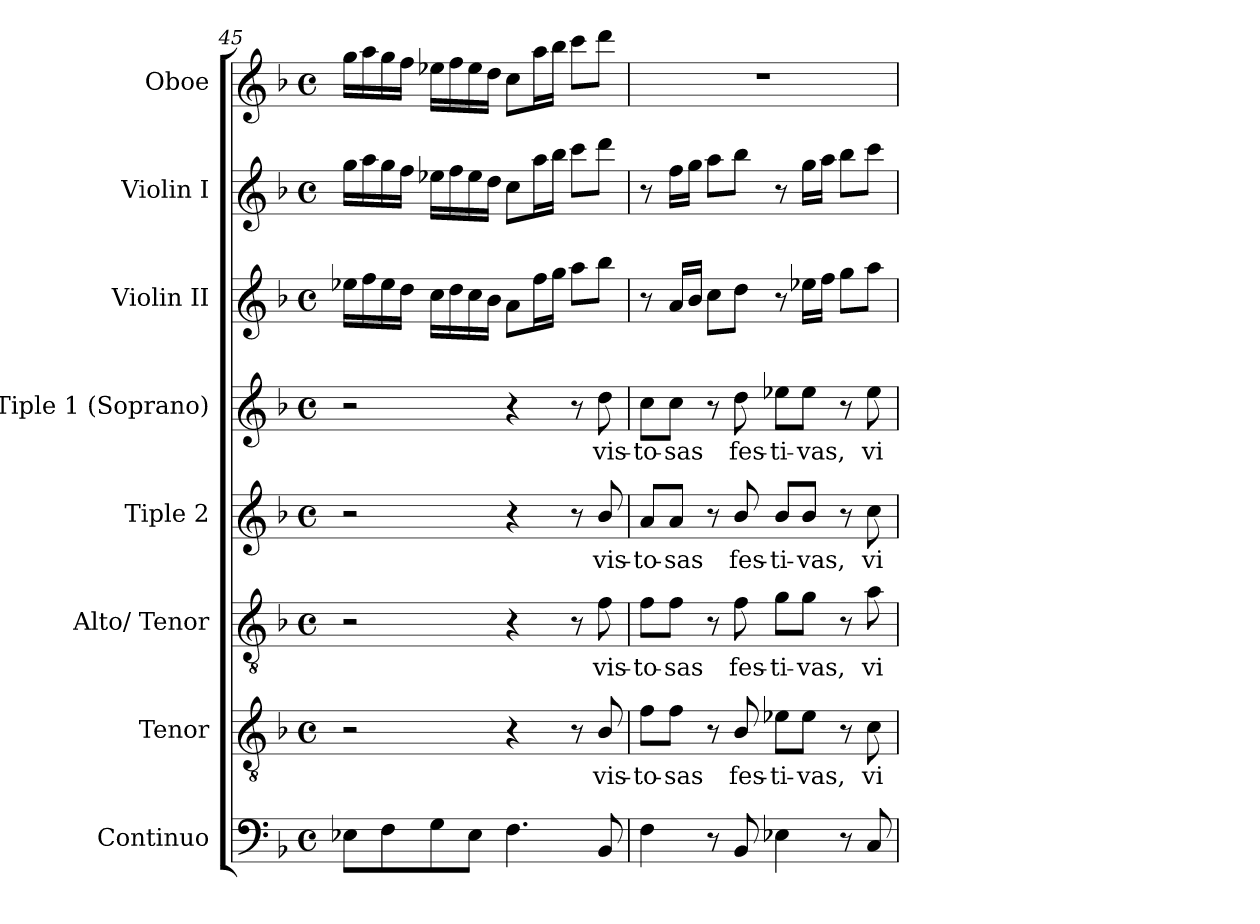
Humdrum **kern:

**kern	**kern	**text	**kern	**text	**kern	**text	**kern	**text	**kern	**kern	**kern
*part8	*part7	*part7	*part6	*part6	*part5	*part5	*part4	*part4	*part3	*part2	*part1
*staff8	*staff7	*staff7	*staff6	*staff6	*staff5	*staff5	*staff4	*staff4	*staff3	*staff2	*staff1
*I"Continuo	*I"Tenor	*	*I"Alto/ Tenor	*	*I"Tiple 2	*	*I"Tiple  1 (Soprano)	*	*I"Violin II	*I"Violin I	*I"Oboe
*I'Cont.	*I'T.	*	*I'A.	*	*	*	*I'S1.	*	*I'Vln. II	*I'Vln. I	*I'Ob.
*clefF4	*clefGv2	*	*clefGv2	*	*clefG2	*	*clefG2	*	*clefG2	*clefG2	*clefG2
*	*ITrd7c12	*	*ITrd7c12	*	*	*	*	*	*	*	*
*k[b-]	*k[b-]	*	*k[b-]	*	*k[b-]	*	*k[b-]	*	*k[b-]	*k[b-]	*k[b-]
*F:	*F:	*	*F:	*	*F:	*	*F:	*	*F:	*F:	*F:
*M4/4	*M4/4	*	*M4/4	*	*M4/4	*	*M4/4	*	*M4/4	*M4/4	*M4/4
*met(c)	*met(c)	*	*met(c)	*	*met(c)	*	*met(c)	*	*met(c)	*met(c)	*met(c)
=45	=45	=45	=45	=45	=45	=45	=45	=45	=45	=45	=45
8E-Xi\L	2r	.	2r	.	2r	.	2r	.	16ee-Xi\LL	16ggi\LL	16ggi\LL
.	.	.	.	.	.	.	.	.	16ffi\	16aai\	16aai\
8Fi\	.	.	.	.	.	.	.	.	16ee-i\	16ggi\	16ggi\
.	.	.	.	.	.	.	.	.	16ddi\JJ	16ffi\JJ	16ffi\JJ
8Gi\	.	.	.	.	.	.	.	.	16cci\LL	16ee-Xi\LL	16ee-Xi\LL
.	.	.	.	.	.	.	.	.	16ddi\	16ffi\	16ffi\
8E-i\J	.	.	.	.	.	.	.	.	16cci\	16ee-i\	16ee-i\
.	.	.	.	.	.	.	.	.	16b-i\JJ	16ddi\JJ	16ddi\JJ
4.Fi\	4r	.	4r	.	4r	.	4r	.	8ai\L	8cci\L	8cci\L
.	.	.	.	.	.	.	.	.	16ffi\L	16aai\L	16aai\L
.	.	.	.	.	.	.	.	.	16ggi\JJ	16bb-i\JJ	16bb-i\JJ
.	8r	.	8r	.	8r	.	8r	.	8aai\L	8ccci\L	8ccci\L
!	!	!LO:LY:b:color=#000000	!	!	!	!	!	!	!	!	!
!	!	!	!	!LO:LY:b:color=#000000	!	!	!	!	!	!	!
!	!	!	!	!	!	!LO:LY:b:color=#000000	!	!	!	!	!
!	!	!	!	!	!	!	!	!LO:LY:b:color=#000000	!	!	!
8BB-i/	8BB-i/	vis-	8Fi\	vis-	8b-i/	vis-	8ddi\	vis-	8bb-i\J	8dddi\J	8dddi\J
!!LO:PB:g=z
=46	=46	=46	=46	=46	=46	=46	=46	=46	=46	=46	=46
!	!	!LO:LY:b:color=#000000	!	!	!	!	!	!	!	!	!
!	!	!	!	!LO:LY:b:color=#000000	!	!	!	!	!	!	!
!	!	!	!	!	!	!LO:LY:b:color=#000000	!	!	!	!	!
!	!	!	!	!	!	!	!	!LO:LY:b:color=#000000	!	!	!
4Fi\	8Fi\L	-to-	8Fi\L	-to-	8ai/L	-to-	8cci\L	-to-	8r	8r	1r
!	!	!LO:LY:b:color=#000000	!	!	!	!	!	!	!	!	!
!	!	!	!	!LO:LY:b:color=#000000	!	!	!	!	!	!	!
!	!	!	!	!	!	!LO:LY:b:color=#000000	!	!	!	!	!
!	!	!	!	!	!	!	!	!LO:LY:b:color=#000000	!	!	!
.	8Fi\J	-sas	8Fi\J	-sas	8ai/J	-sas	8cci\J	-sas	16ai/LL	16ffi\LL	.
.	.	.	.	.	.	.	.	.	16b-i/JJ	16ggi\JJ	.
8r	8r	.	8r	.	8r	.	8r	.	8cci\L	8aai\L	.
!	!	!LO:LY:b:color=#000000	!	!	!	!	!	!	!	!	!
!	!	!	!	!LO:LY:b:color=#000000	!	!	!	!	!	!	!
!	!	!	!	!	!	!LO:LY:b:color=#000000	!	!	!	!	!
!	!	!	!	!	!	!	!	!LO:LY:b:color=#000000	!	!	!
8BB-i/	8BB-i/	fes-	8Fi\	fes-	8b-i/	fes-	8ddi\	fes-	8ddi\J	8bb-i\J	.
!	!	!LO:LY:b:color=#000000	!	!	!	!	!	!	!	!	!
!	!	!	!	!LO:LY:b:color=#000000	!	!	!	!	!	!	!
!	!	!	!	!	!	!LO:LY:b:color=#000000	!	!	!	!	!
!	!	!	!	!	!	!	!	!LO:LY:b:color=#000000	!	!	!
4E-Xi\	8E-Xi\L	-ti-	8Gi\L	-ti-	8b-i/L	-ti-	8ee-Xi\L	-ti-	8r	8r	.
!	!	!LO:LY:b:color=#000000	!	!	!	!	!	!	!	!	!
!	!	!	!	!LO:LY:b:color=#000000	!	!	!	!	!	!	!
!	!	!	!	!	!	!LO:LY:b:color=#000000	!	!	!	!	!
!	!	!	!	!	!	!	!	!LO:LY:b:color=#000000	!	!	!
.	8E-i\J	-vas,	8Gi\J	-vas,	8b-i/J	-vas,	8ee-i\J	-vas,	16ee-Xi\LL	16ggi\LL	.
.	.	.	.	.	.	.	.	.	16ffi\JJ	16aai\JJ	.
8r	8r	.	8r	.	8r	.	8r	.	8ggi\L	8bb-i\L	.
!	!	!LO:LY:b:color=#000000	!	!	!	!	!	!	!	!	!
!	!	!	!	!LO:LY:b:color=#000000	!	!	!	!	!	!	!
!	!	!	!	!	!	!LO:LY:b:color=#000000	!	!	!	!	!
!	!	!	!	!	!	!	!	!LO:LY:b:color=#000000	!	!	!
8Ci/	8Ci\	vi-	8Ai\	vi-	8cci\	vi-	8ee-i\	vi-	8aai\J	8ccci\J	.
=	=	=	=	=	=	=	=	=	=	=	=
*-	*-	*-	*-	*-	*-	*-	*-	*-	*-	*-	*-
